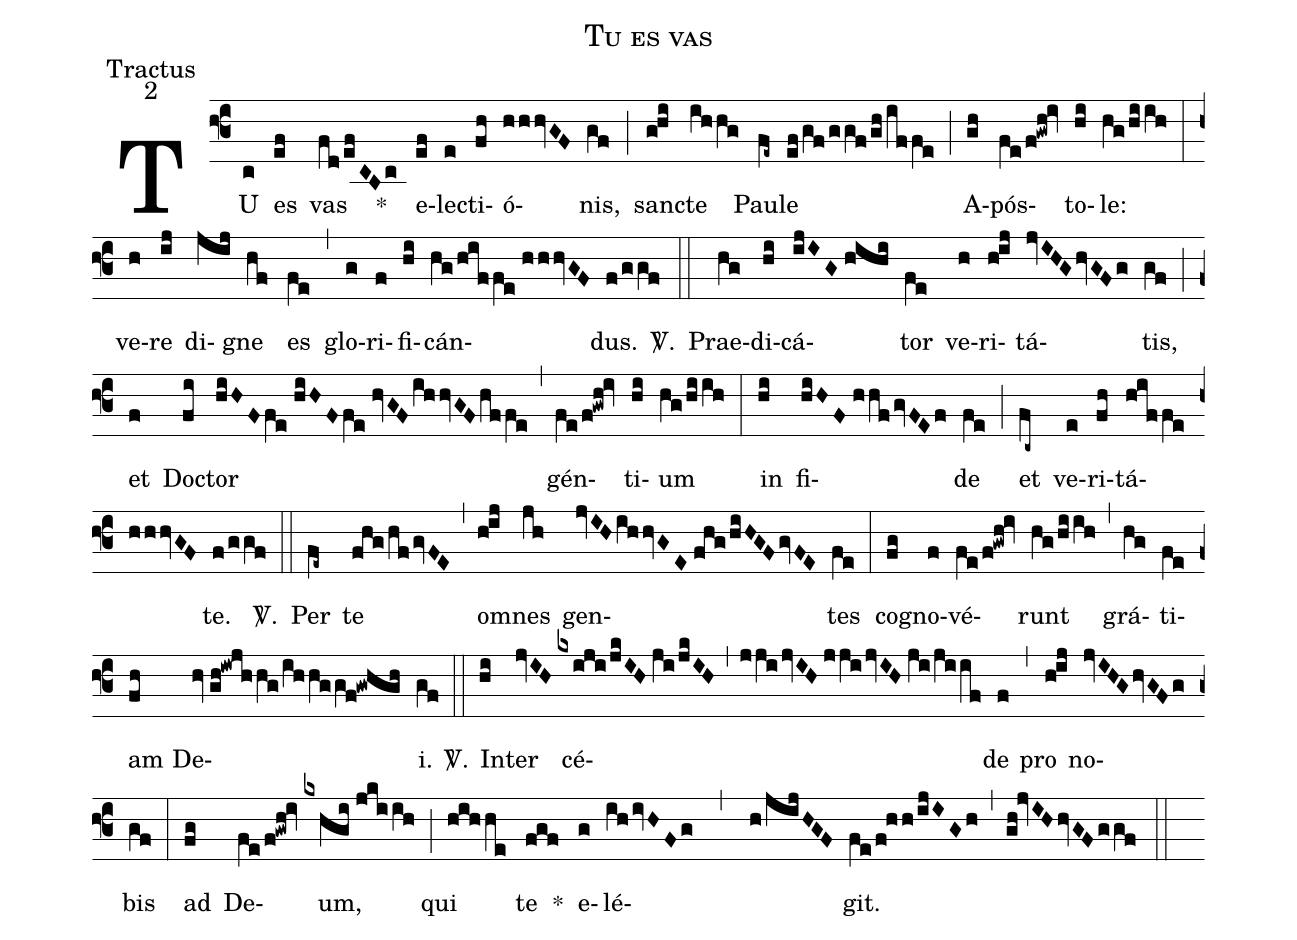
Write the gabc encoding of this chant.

name:Tu es vas;
office-part:Tractus;
mode:2;
%%
(f3) TU(c) es(ef) vas(fd/ef/CBc) *() e(ef)lec(e)ti(fh)ó(hhhvGF)nis,(gf) (;) sanc(g!hi)te(ihhg) Pau(fe~)le(ef/gf/ggf/gh/iffe) (;) A(gh)pós(fe/f!gwh!iv)to(hi)le:(hg/hiih) (:) ve(h)re(ij) di(jij)gne(hf) es(fe) (,) glo(g)ri(f)fi(hi)cán(hg/hiffe//hhhvGF)dus.(f/ggf) <sp>V/</sp>.(::) Prae(hg)di(hi)cá(ijIG//hihi)tor(fe) ve(h)ri(h!ij)tá(jvIHG/hvGFg)tis,(gf) (;) et(f) Doc(fi)tor(hiHF/fe//hiHF/fe//hvGF/ihhvGF/hffe) (,) gén(fe/f!gwh!iv)ti(hi)um(hg/hiih) (:) in(hi) fi(hiHF//hhf/gvFEf)de(fe) (;) et(fc~) ve(e)ri(fh)tá(hiffe//hhhvGF)te.(f/ggf) <sp>V/</sp>.(::) Per(fe~) te(fhg/hf/gvFE) (,) om(h!ij)nes(jh) gen(jvIH/ihhvGE//fhg/hiHGF/gvFE)tes(fe) (:) co(fg)gno(f)vé(fe/f!gwh!iv)runt(hg/hiih) (,) grá(hg)ti(fe)am(fh) De(hv//gh!iwjhhg/ihhggf!gwhgh)i.(gf) <sp>V/</sp>.(::) In(hi)ter(jvIH) cé(kxiji/jkIH//ji/jkIH,jji/jvIH//jji/jvIH//ji/jiif)de(f) (,) pro(h!ij) no(jvIHG/hvGFg)bis(gf) (:) ad(fg) De(fe/f!gwh!iv)um,(kxhgi//jkiih) (;) qui(hihhe) te(fgf) *() e(g)lé(ih/ivHFg , h/jijHGF)git.(fe/f!hh/ijIGh) (,) (gh!jvIHhvGF/ggf) (::)
